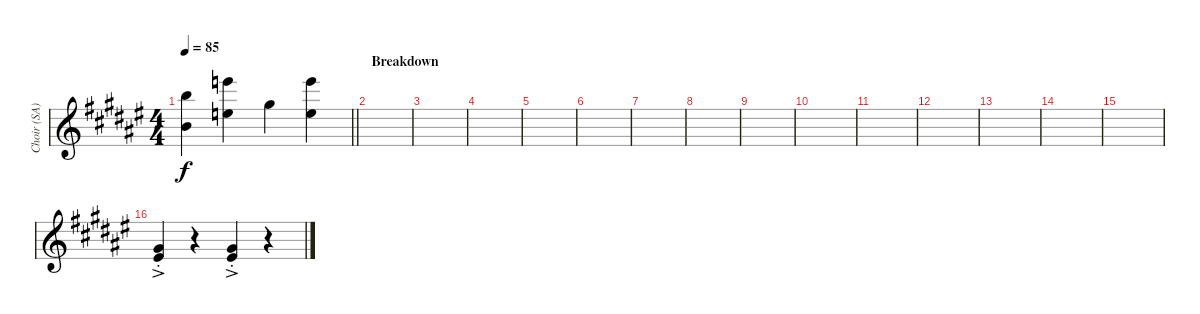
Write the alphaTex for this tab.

\track ("Choir (SA)" "Choir (SA)") {instrument choiraahs}
\staff {score}
\tuning (E4 B3 G3 D3 A2 E2 B1) {hide}
\ts (4 4)
\tempo 85
\clef g2
\barLineRight lightlight
\ks f#
(7.1 24.2).4{dy f} (12.1 29.2).4 16.1.4 (12.1 29.2).4 |
\section ("" "Breakdown")
|
|
|
|
|
|
|
|
|
|
|
|
|
|
(4.1{ac st} 6.2{ac st}).4 r.4 (4.1{ac st} 6.2{ac st}).4 r.4
